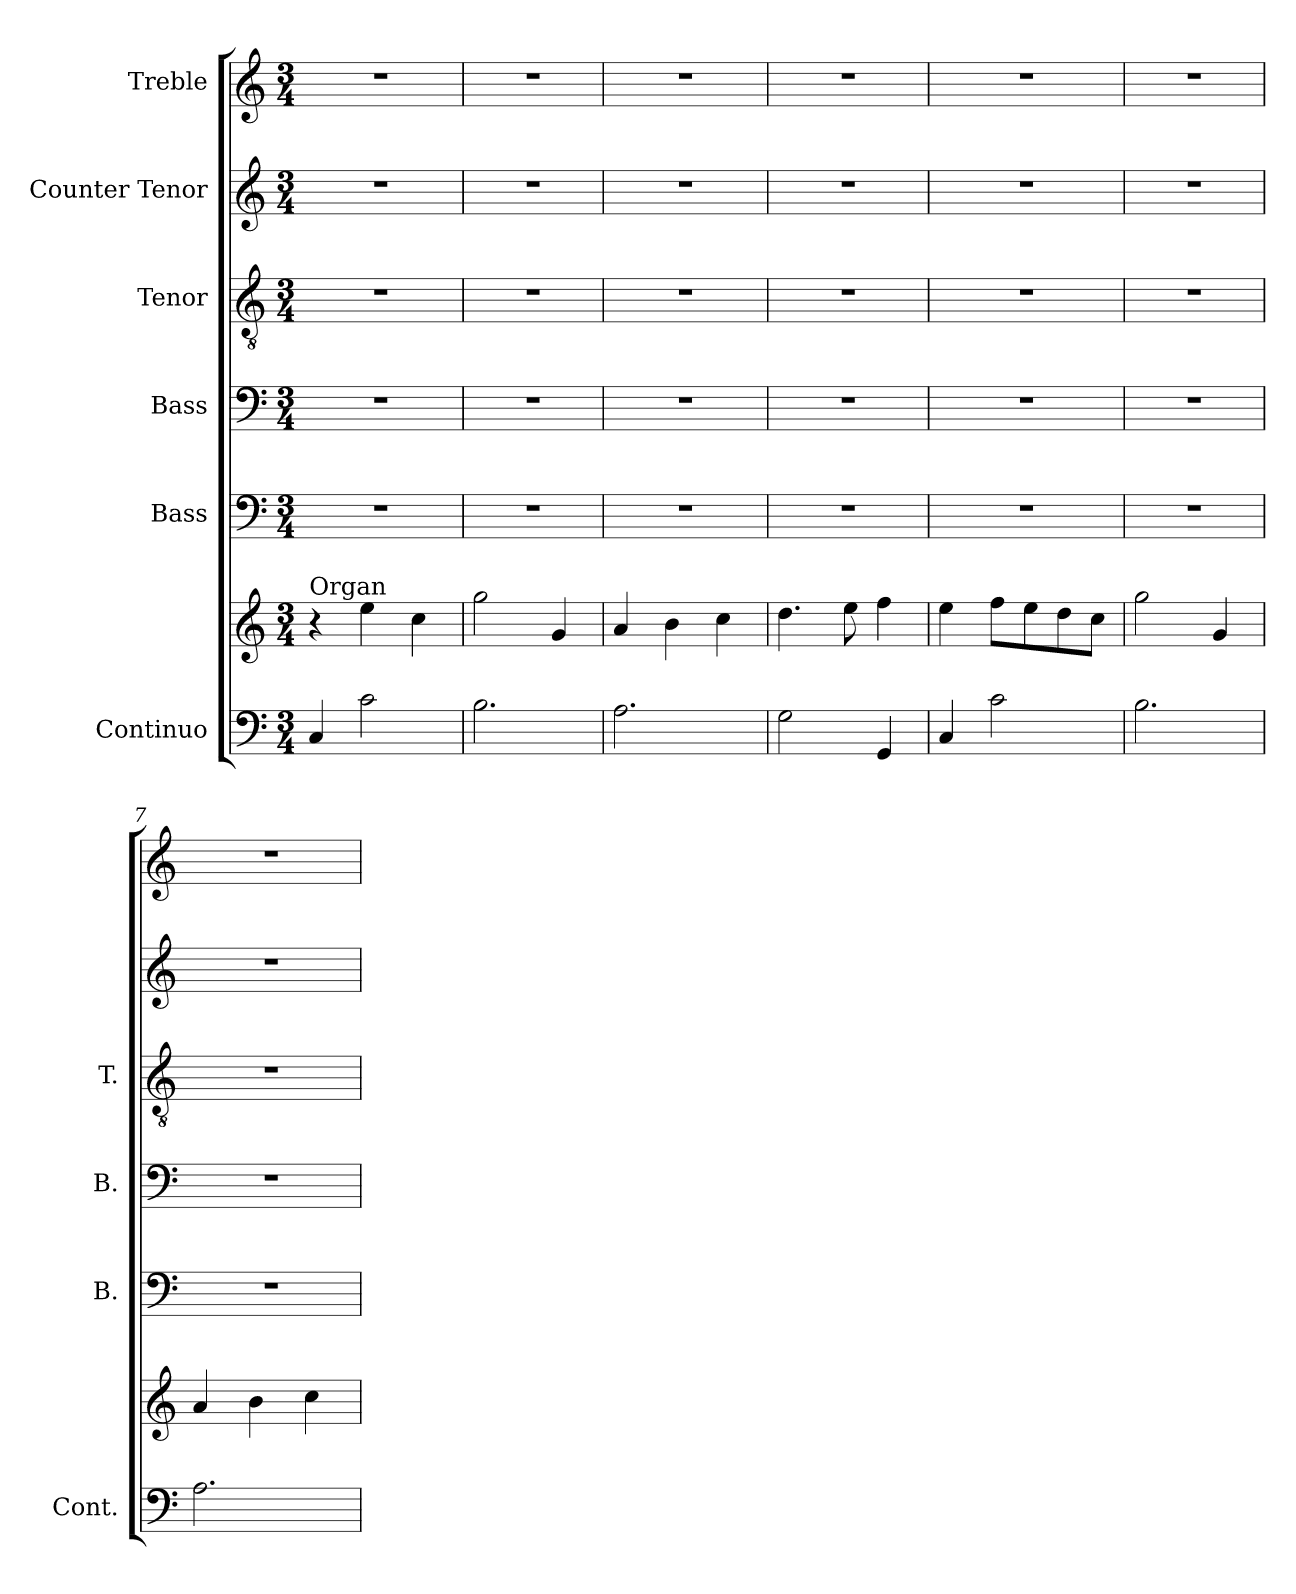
**kern	**kern	**kern	**kern	**kern	**kern	**kern
*part6	*part6	*part5	*part4	*part3	*part2	*part1
*staff7	*staff6	*staff5	*staff4	*staff3	*staff2	*staff1
*I"Continuo	*	*I"Bass	*I"Bass	*I"Tenor	*I"Counter Tenor	*I"Treble
*I'Cont.	*	*I'B.	*I'B.	*I'T.	*	*
!!LO:PB:g=z
*clefF4	*clefG2	*clefF4	*clefF4	*clefGv2	*clefG2	*clefG2
*	*	*	*	*ITrd7c12	*	*
*k[]	*k[]	*k[]	*k[]	*k[]	*k[]	*k[]
*C:	*C:	*C:	*C:	*C:	*C:	*C:
*M3/4	*M3/4	*M3/4	*M3/4	*M3/4	*M3/4	*M3/4
=1	=1	=1	=1	=1	=1	=1
!	!LO:TX:a:t=Organ	!	!	!	!	!
!	!	!LO:N:vis=1	!LO:N:vis=1	!LO:N:vis=1	!LO:N:vis=1	!LO:N:vis=1
4Ci/	4r	2.r	2.r	2.r	2.r	2.r
2ci\	4eei\	.	.	.	.	.
.	4cci\	.	.	.	.	.
=2	=2	=2	=2	=2	=2	=2
!	!	!LO:N:vis=1	!LO:N:vis=1	!LO:N:vis=1	!LO:N:vis=1	!LO:N:vis=1
2.Bi\	2ggi\	2.r	2.r	2.r	2.r	2.r
.	4gi/	.	.	.	.	.
=3	=3	=3	=3	=3	=3	=3
!	!	!LO:N:vis=1	!LO:N:vis=1	!LO:N:vis=1	!LO:N:vis=1	!LO:N:vis=1
2.Ai\	4ai/	2.r	2.r	2.r	2.r	2.r
.	4bi\	.	.	.	.	.
.	4cci\	.	.	.	.	.
=4	=4	=4	=4	=4	=4	=4
!	!	!LO:N:vis=1	!LO:N:vis=1	!LO:N:vis=1	!LO:N:vis=1	!LO:N:vis=1
2Gi\	4.ddi\	2.r	2.r	2.r	2.r	2.r
.	8eei\	.	.	.	.	.
4GGi/	4ffi\	.	.	.	.	.
=5	=5	=5	=5	=5	=5	=5
!	!	!LO:N:vis=1	!LO:N:vis=1	!LO:N:vis=1	!LO:N:vis=1	!LO:N:vis=1
4Ci/	4eei\	2.r	2.r	2.r	2.r	2.r
2ci\	8ffi\L	.	.	.	.	.
.	8eei\	.	.	.	.	.
.	8ddi\	.	.	.	.	.
.	8cci\J	.	.	.	.	.
=6	=6	=6	=6	=6	=6	=6
!	!	!LO:N:vis=1	!LO:N:vis=1	!LO:N:vis=1	!LO:N:vis=1	!LO:N:vis=1
2.Bi\	2ggi\	2.r	2.r	2.r	2.r	2.r
.	4gi/	.	.	.	.	.
=7	=7	=7	=7	=7	=7	=7
!	!	!LO:N:vis=1	!LO:N:vis=1	!LO:N:vis=1	!LO:N:vis=1	!LO:N:vis=1
2.Ai\	4ai/	2.r	2.r	2.r	2.r	2.r
.	4bi\	.	.	.	.	.
.	4cci\	.	.	.	.	.
=	=	=	=	=	=	=
*-	*-	*-	*-	*-	*-	*-
